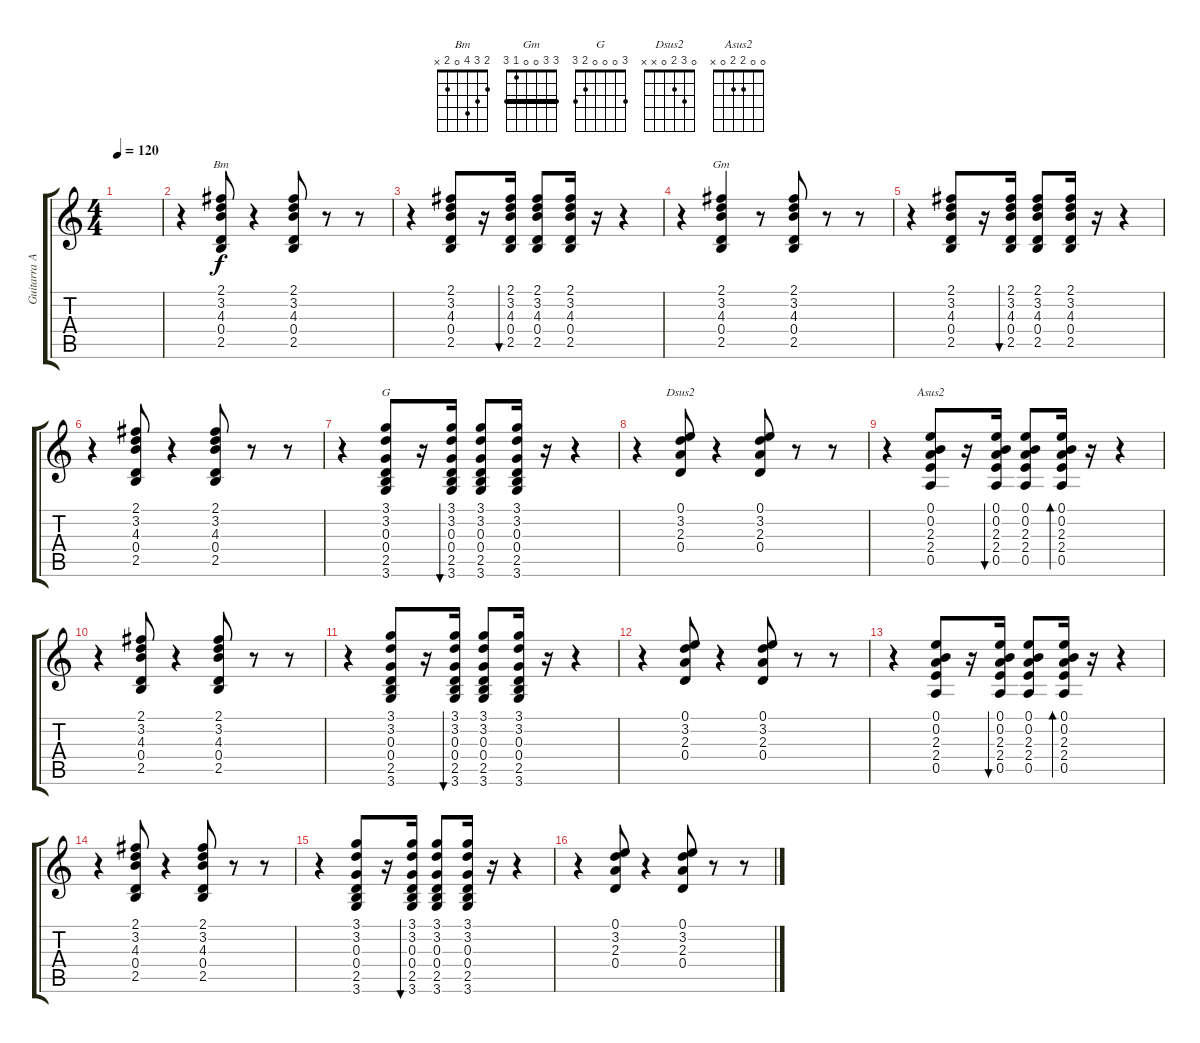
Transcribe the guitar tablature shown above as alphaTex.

\track ("Guitarra Acústica" "Guitarra A") {instrument acousticguitarsteel}
\staff {score tabs}
\tuning (E4 B3 G3 D3 A2 E2) {hide}
\chord ("Bm" 2 3 4 0 2 x)
\chord ("Gm" 3 3 0 0 1 3) {barre 3}
\chord ("G" 3 0 0 0 2 3)
\chord ("Dsus2" 0 3 2 0 x x)
\chord ("Asus2" 0 0 2 2 0 x)
\ts (4 4)
\tempo 120
\clef g2
\ks c
|
r.4 (2.1 3.2 4.3 0.4 2.5).8{ch "Bm"} r.4 (2.1 3.2 4.3 0.4 2.5).8 r.8 r.8 |
r.4 (2.1 3.2 4.3 0.4 2.5).8 r.16 (2.1 3.2 4.3 0.4 2.5).16{bu 60} (2.1 3.2 4.3 0.4 2.5).8 (2.1 3.2 4.3 0.4 2.5).16 r.16 r.4 |
r.4 (2.1 3.2 4.3 0.4 2.5).4{ch "Gm"} r.8 (2.1 3.2 4.3 0.4 2.5).8 r.8 r.8 |
r.4 (2.1 3.2 4.3 0.4 2.5).8 r.16 (2.1 3.2 4.3 0.4 2.5).16{bu 60} (2.1 3.2 4.3 0.4 2.5).8 (2.1 3.2 4.3 0.4 2.5).16 r.16 r.4 |
r.4 (2.1 3.2 4.3 0.4 2.5).8 r.4 (2.1 3.2 4.3 0.4 2.5).8 r.8 r.8 |
r.4 (3.1 3.2 0.3 0.4 2.5 3.6).8{ch "G"} r.16 (3.1 3.2 0.3 0.4 2.5 3.6).16{bu 60} (3.1 3.2 0.3 0.4 2.5 3.6).8 (3.1 3.2 0.3 0.4 2.5 3.6).16 r.16 r.4 |
r.4 (0.1 3.2 2.3 0.4).8{ch "Dsus2"} r.4 (0.1 3.2 2.3 0.4).8 r.8 r.8 |
r.4 (0.1 0.2 2.3 2.4 0.5).8{ch "Asus2"} r.16 (0.1 0.2 2.3 2.4 0.5).16{bu 60} (0.1 0.2 2.3 2.4 0.5).8 (0.1 0.2 2.3 2.4 0.5).16{bd 30} r.16 r.4 |
r.4 (2.1 3.2 4.3 0.4 2.5).8 r.4 (2.1 3.2 4.3 0.4 2.5).8 r.8 r.8 |
r.4 (3.1 3.2 0.3 0.4 2.5 3.6).8 r.16 (3.1 3.2 0.3 0.4 2.5 3.6).16{bu 60} (3.1 3.2 0.3 0.4 2.5 3.6).8 (3.1 3.2 0.3 0.4 2.5 3.6).16 r.16 r.4 |
r.4 (0.1 3.2 2.3 0.4).8 r.4 (0.1 3.2 2.3 0.4).8 r.8 r.8 |
r.4 (0.1 0.2 2.3 2.4 0.5).8 r.16 (0.1 0.2 2.3 2.4 0.5).16{bu 60} (0.1 0.2 2.3 2.4 0.5).8 (0.1 0.2 2.3 2.4 0.5).16{bd 30} r.16 r.4 |
r.4 (2.1 3.2 4.3 0.4 2.5).8 r.4 (2.1 3.2 4.3 0.4 2.5).8 r.8 r.8 |
r.4 (3.1 3.2 0.3 0.4 2.5 3.6).8 r.16 (3.1 3.2 0.3 0.4 2.5 3.6).16{bu 60} (3.1 3.2 0.3 0.4 2.5 3.6).8 (3.1 3.2 0.3 0.4 2.5 3.6).16 r.16 r.4 |
r.4 (0.1 3.2 2.3 0.4).8 r.4 (0.1 3.2 2.3 0.4).8 r.8 r.8
